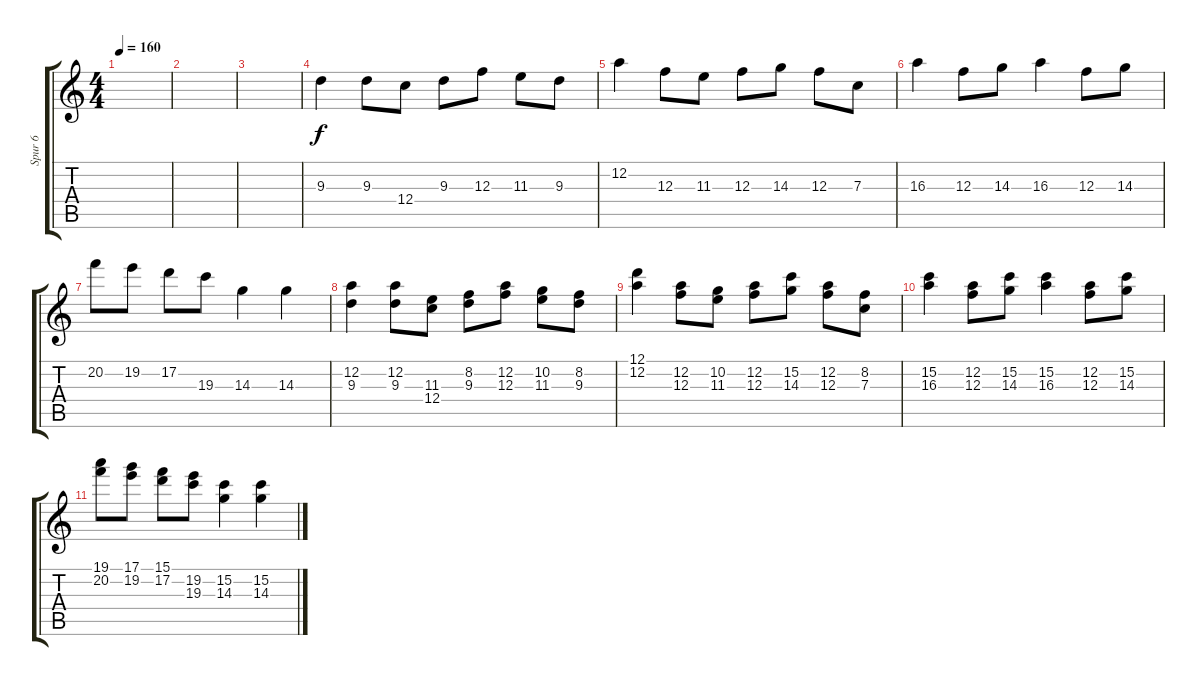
\track ("Spur 6" "Spur 6") {instrument distortionguitar}
\staff {score tabs}
\tuning (D4 A3 F3 C3 G2 D2) {hide}
\ts (4 4)
\tempo 160
\clef g2
\ks c
|
|
|
9.3.4 9.3.8 12.4.8 9.3.8 12.3.8 11.3.8 9.3.8 |
12.2.4 12.3.8 11.3.8 12.3.8 14.3.8 12.3.8 7.3.8 |
16.3.4 12.3.8 14.3.8 16.3.4 12.3.8 14.3.8 |
20.2.8 19.2.8 17.2.8 19.3.8 14.3.4 14.3.4 |
(12.2 9.3).4 (12.2 9.3).8 (11.3 12.4).8 (8.2 9.3).8 (12.2 12.3).8 (10.2 11.3).8 (8.2 9.3).8 |
(12.1 12.2).4 (12.2 12.3).8 (10.2 11.3).8 (12.2 12.3).8 (15.2 14.3).8 (12.2 12.3).8 (8.2 7.3).8 |
(15.2 16.3).4 (12.2 12.3).8 (15.2 14.3).8 (15.2 16.3).4 (12.2 12.3).8 (15.2 14.3).8 |
(19.1 20.2).8 (17.1 19.2).8 (15.1 17.2).8 (19.2 19.3).8 (15.2 14.3).4 (15.2 14.3).4
